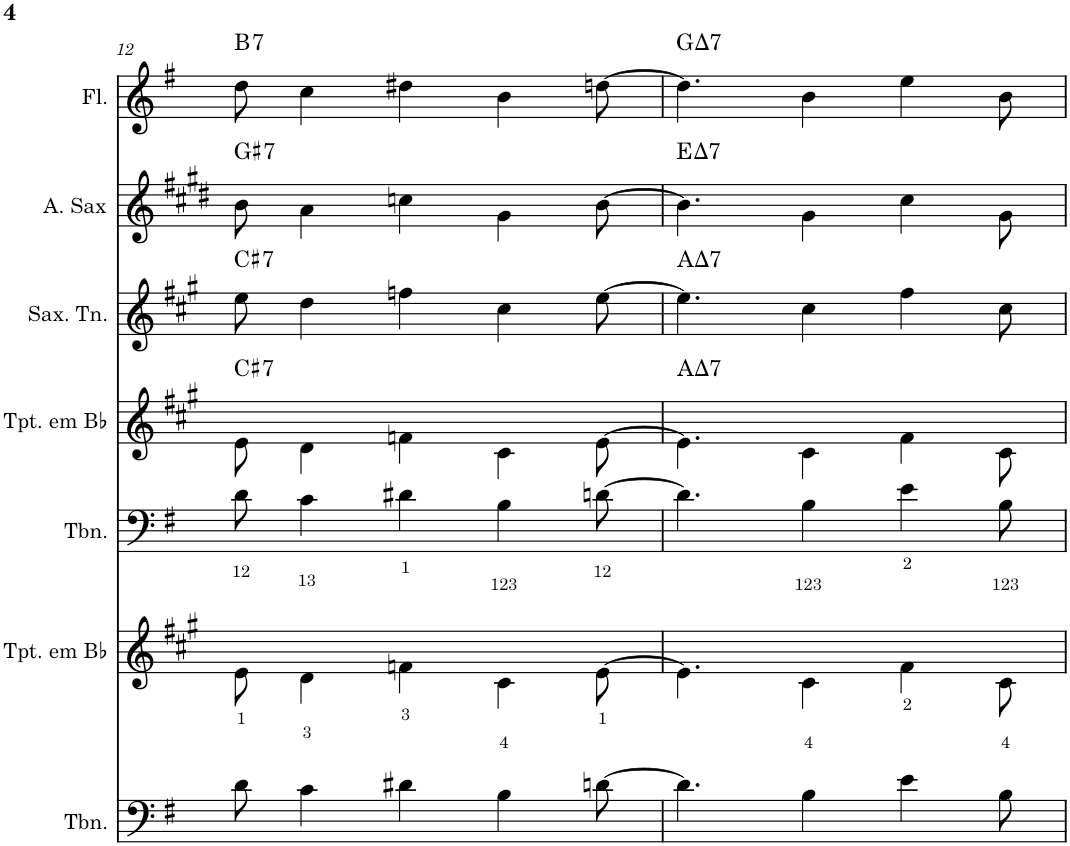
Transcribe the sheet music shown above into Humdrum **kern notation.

**kern	**kern	**kern	**kern	**harte	**kern	**harte	**kern	**harte	**kern	**harte
*part7	*part6	*part5	*part4	*part4	*part3	*part3	*part2	*part2	*part1	*part1
*staff7	*staff6	*staff5	*staff4	*	*staff3	*	*staff2	*	*staff1	*
*I"Trombone	*I"Trompete em Bb	*I"Trombone	*I"Trompete em Bb	*	*I"Saxofone Tenor	*	*I"Saxofone Alto	*	*I"Flauta Transversal	*
*I'Tbn.	*I'Tpt. em Bb	*I'Tbn.	*I'Tpt. em Bb	*	*I'Sax. Tn.	*	*	*	*I'Fl.	*
!!LO:PB:g=z
*clefF4	*clefG2	*clefF4	*clefG2	*	*clefG2	*	*clefG2	*	*clefG2	*
*	*Trd1c2	*	*Trd1c2	*	*Trd8c14	*	*Trd5c9	*	*	*
*k[f#]	*k[f#c#g#]	*k[f#]	*k[f#c#g#]	*	*k[f#c#g#]	*	*k[f#c#g#d#]	*	*k[f#]	*
*M4/4	*M4/4	*M4/4	*M4/4	*	*M4/4	*	*M4/4	*	*M4/4	*
=12	=12	=12	=12	=12	=12	=12	=12	=12	=12	=12
!	!	!	!	!LO:H:kt=7	!	!LO:H:kt=7	!	!LO:H:kt=7	!	!LO:H:kt=7
8d\	8e\	8d\	8e\	C#:7	8ee\	C#:7	8b\	G#:7	8dd\	B:7
4c\	4d\	4c\	4d\	.	4dd\	.	4a\	.	4cc\	.
4d#X\	4fn\	4d#X\	4fn\	.	4ffn\	.	4ccn\	.	4dd#X\	.
4B\	4c#\	4B\	4c#\	.	4cc#\	.	4g#\	.	4b\	.
[8dn\	[8e\	[8dn\	[8e\	.	[8ee\	.	[8b\	.	[8ddn\	.
=13	=13	=13	=13	=13	=13	=13	=13	=13	=13	=13
!	!	!	!	!LO:H:kt=7	!	!LO:H:kt=7	!	!LO:H:kt=7	!	!LO:H:kt=7
4.d\]	4.e\]	4.d\]	4.e\]	A:maj7	4.ee\]	A:maj7	4.b\]	E:maj7	4.dd\]	G:maj7
4B\	4c#\	4B\	4c#\	.	4cc#\	.	4g#\	.	4b\	.
4e\	4f#\	4e\	4f#\	.	4ff#\	.	4cc#\	.	4ee\	.
8B\	8c#\	8B\	8c#\	.	8cc#\	.	8g#\	.	8b\	.
=	=	=	=	=	=	=	=	=	=	=
*-	*-	*-	*-	*-	*-	*-	*-	*-	*-	*-
